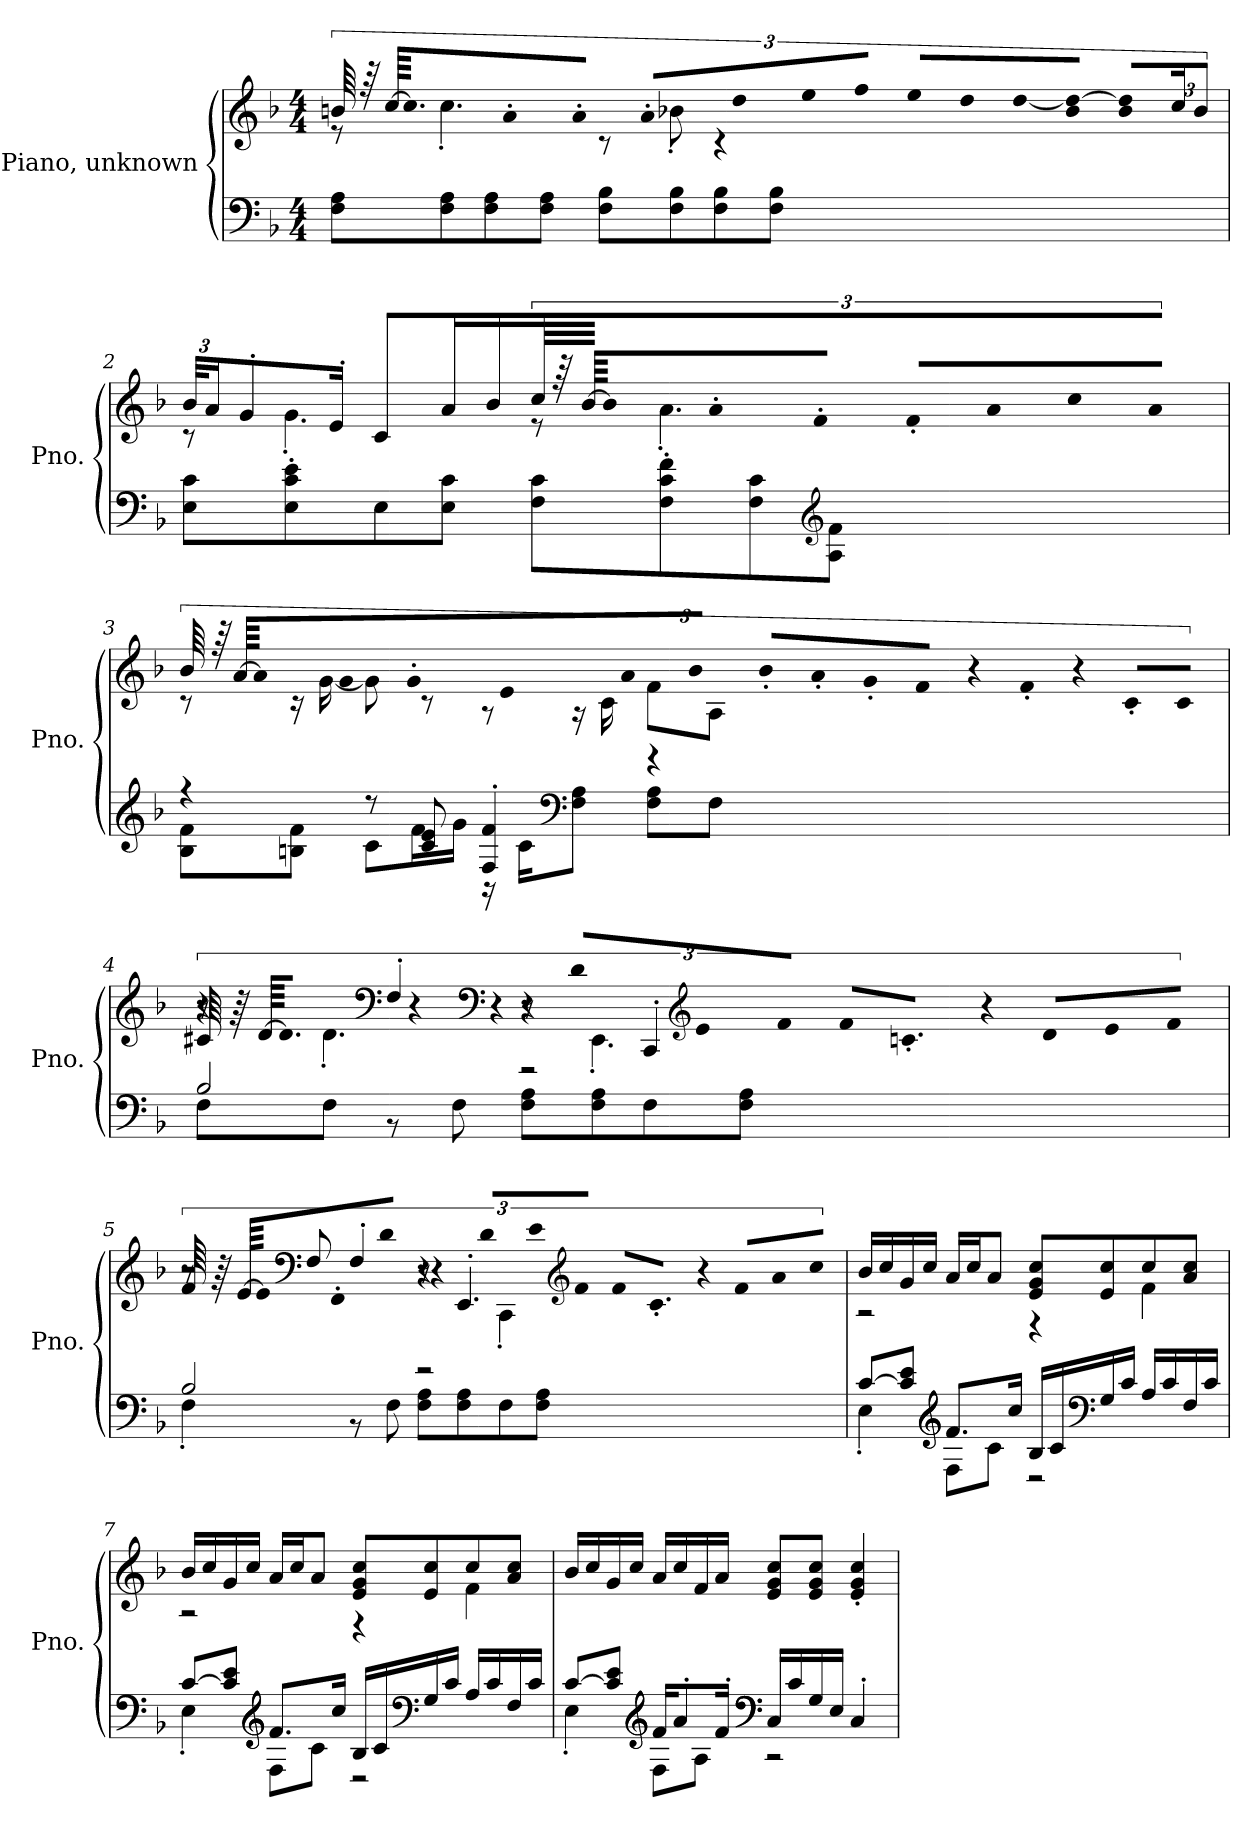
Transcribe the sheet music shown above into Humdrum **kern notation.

**kern	**kern
*part1	*part1
*staff2	*staff1
*I"Piano, unknown	*
*I'Pno.	*
*clefF4	*clefG2
*k[b-]	*k[b-]
*M4/4	*M4/4
*MM120	*MM120
=1	=1
*	*^
8F\ 8A\L	96bn/	8r
.	96r	.
.	[96cc/KKLL	.
.	16.cc/]	.
8F\ 8A\	16a'/	4.cc'\
.	16a'/JJ	.
8F\ 8A\	16a'/LL	.
.	16dd/	.
8F\ 8A\J	16ee/	.
.	16ff/JJ	.
8F\ 8B-\L	16ee/LL	8r
.	16dd/	.
8F\ 8B-\	[16dd/	8b-X'\
.	16b-/ 16dd/_JJ	.
8F\ 8B-\	8b-/ 8dd/]L	4r
*	*Xbrackettup	*
8F\ 8B-\J	24cc/K	.
.	12b-/J	.
=2	=2	=2
8E\ 8c\L	48b-/KLL	8r
.	24a/J	.
.	8g'/	.
8E\' 8c\' 8e\'	.	4.g'\
.	16e'/Jk	.
8E\	8c/L	.
8E\ 8c\J	16a/L	.
.	16b-/	.
*	*brackettup	*
8F\ 8c\L	96cc/JJkk	8r
.	96r	.
.	[96b-/KLLL	.
.	32b-/JJ]	.
.	8a'/	.
8F\' 8c\' 8f\'	.	4.a'\
.	16f'/Jk	.
8F\ 8c\	16f'/LL	.
.	16a/	.
*clefG2	*	*
8A\ 8f\J	16cc/	.
.	16a/JJ	.
!!LO:LB:g=z	!!
=3	=3	=3
*^	*	*
4r	8B-\ 8f\L	96b-/	8r
.	.	96r	.
.	.	[96a/KLLL	.
.	.	32a/J]	.
.	.	16g/J	.
.	8Bn\ 8f\J	8g'/	16r
.	.	.	[16g\
8r	8c\L	8e/	8g\]
8c/ 8e/	16f\L	16a/L	8r
.	16g\JJ	16b-/JJ	.
4F/' 4f/'	16r	32b-'/LLL	8r
.	.	32a'/J	.
.	16c\KL	16g'/	.
*clefF4	*	*	*
.	8F\ 8A\J	16f/JJ	16r
.	.	32r	16c\
.	.	32f'/	.
4r	8F\ 8A\L	16r	8f\L
.	.	8c'/L	.
.	8F\J	.	8A\J
.	.	16c/Jk	.
!!LO:LB:g=z
=4	=4	=4	=4
*	*	*	*^
2B-/	8F\L	96c#X/	8r	4r
.	.	96r	.	.
.	.	[96d/KKLL	.	.
.	.	16.d/JJ]	.	.
.	8F\J	8r	4.d'\	.
*	*	*clefF4	*	*
.	8r	16r	.	4F'/
.	.	16d/LL	.	.
*	*	*clefG2	*	*
.	8F\	16e/	.	.
.	.	16f/JJ	.	.
2r	8F\ 8A\L	16f/KL	8r	4r
.	.	8.cn'/J	.	.
.	8F\ 8A\	.	4.c'\	.
.	8F\	16r	.	4A'/
.	.	16d/LL	.	.
.	8F\ 8A\J	16e/	.	.
.	.	16f/JJ	.	.
!!LO:LB:g=z	!!	!!
=5	=5	=5	=5	=5
2B-/	4F'\	96f/	2r	8r
.	.	96r	.	.
.	.	[96e/KLLL	.	.
.	.	32e/JJ]	.	.
.	.	8d'/	.	.
*	*	*clefF4	*	*
.	.	.	.	8F/
.	.	16d/Jk	.	.
.	8r	16r	.	4F'/
.	.	16d/LL	.	.
.	8F\	16e/	.	.
*	*	*clefG2	*	*
.	.	16f/JJ	.	.
2r	8F\ 8A\L	16f/KL	4r	8r
.	.	8.c'/J	.	.
.	8F\ 8A\	.	.	4.c'/
.	8F\	16r	4A'\	.
.	.	16f/LL	.	.
.	8F\ 8A\J	16a/	.	.
.	.	16cc/JJ	.	.
*	*	*	*v	*v
=6	=6	=6	=6
[8c/L	4E'\	16b-/LL	2r
.	.	16cc/	.
8c/] 8e/J	.	16g/	.
.	.	16cc/JJ	.
*clefG2	*	*	*
8.f/L	8F\L	16a/LL	.
.	.	16cc/J	.
.	8c\J	8a/J	.
16cc/Jk	.	.	.
16B-/LL	2r	8e/ 8g/ 8cc/L	4r
16c/	.	.	.
*clefF4	*	*	*
16G/	.	8e/ 8cc/	.
16c/JJ	.	.	.
16A/LL	.	8cc/	4f\
16c/	.	.	.
16F/	.	8a/ 8cc/J	.
16c/JJ	.	.	.
!!LO:LB:g=z	!!
=7	=7	=7	=7
[8c/L	4E'\	16b-/LL	2r
.	.	16cc/	.
8c/] 8e/J	.	16g/	.
.	.	16cc/JJ	.
*clefG2	*	*	*
8.f/L	8F\L	16a/LL	.
.	.	16cc/J	.
.	8c\J	8a/J	.
16cc/Jk	.	.	.
16B-/LL	2r	8e/ 8g/ 8cc/L	4r
16c/	.	.	.
*clefF4	*	*	*
16G/	.	8e/ 8cc/	.
16c/JJ	.	.	.
16A/LL	.	8cc/	4f\
16c/	.	.	.
16F/	.	8a/ 8cc/J	.
16c/JJ	.	.	.
*	*	*v	*v
=8	=8	=8
[8c/L	4E'\	16b-/LL
.	.	16cc/
8c/] 8e/J	.	16g/
.	.	16cc/JJ
*clefG2	*	*
16f/KL	8F\L	16a/LL
8a'/	.	16cc/
.	8A\J	16f/
16f'/Jk	.	16a/JJ
*clefF4	*	*
16C/LL	2r	8e/ 8g/ 8cc/L
16c/	.	.
16G/	.	8e/ 8g/ 8cc/J
16E/JJ	.	.
4C'/	.	4e/' 4g/' 4cc/'
*v	*v	*
=	=
*-	*-
